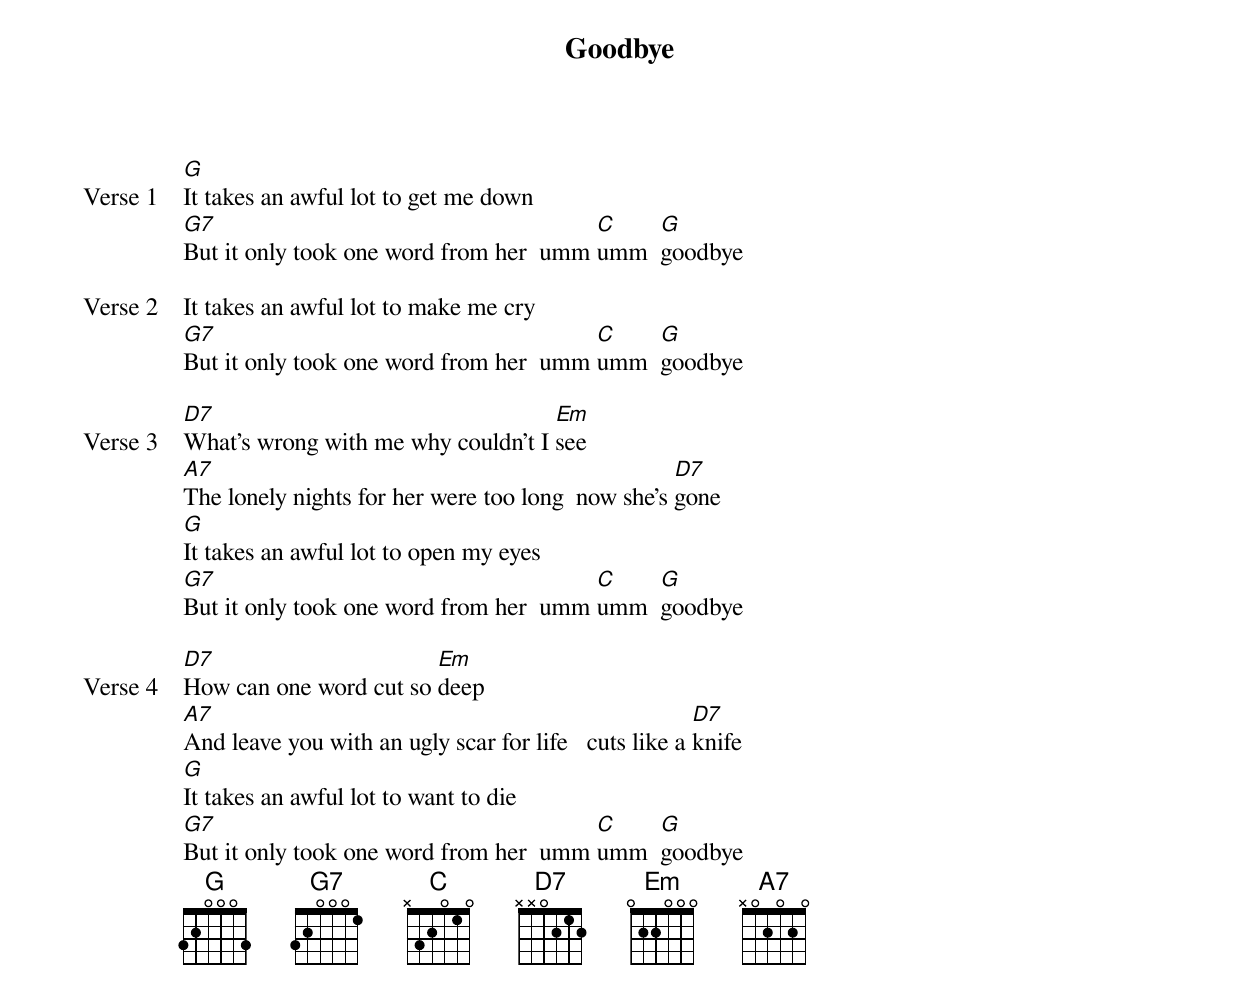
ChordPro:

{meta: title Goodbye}
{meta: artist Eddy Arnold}
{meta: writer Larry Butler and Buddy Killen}

{start_of_verse: Verse 1}
[G]It takes an awful lot to get me down
[G7]But it only took one word from her  umm [C]umm  [G]goodbye
{end_of_verse}

{start_of_verse: Verse 2}
It takes an awful lot to make me cry
[G7]But it only took one word from her  umm [C]umm  [G]goodbye
{end_of_verse}

{start_of_verse: Verse 3}
[D7]What's wrong with me why couldn't I [Em]see
[A7]The lonely nights for her were too long  now she's [D7]gone
[G]It takes an awful lot to open my eyes
[G7]But it only took one word from her  umm [C]umm  [G]goodbye
{end_of_verse}

{start_of_verse: Verse 4}
[D7]How can one word cut so [Em]deep
[A7]And leave you with an ugly scar for life   cuts like a [D7]knife
[G]It takes an awful lot to want to die
[G7]But it only took one word from her  umm [C]umm  [G]goodbye
{end_of_verse}
